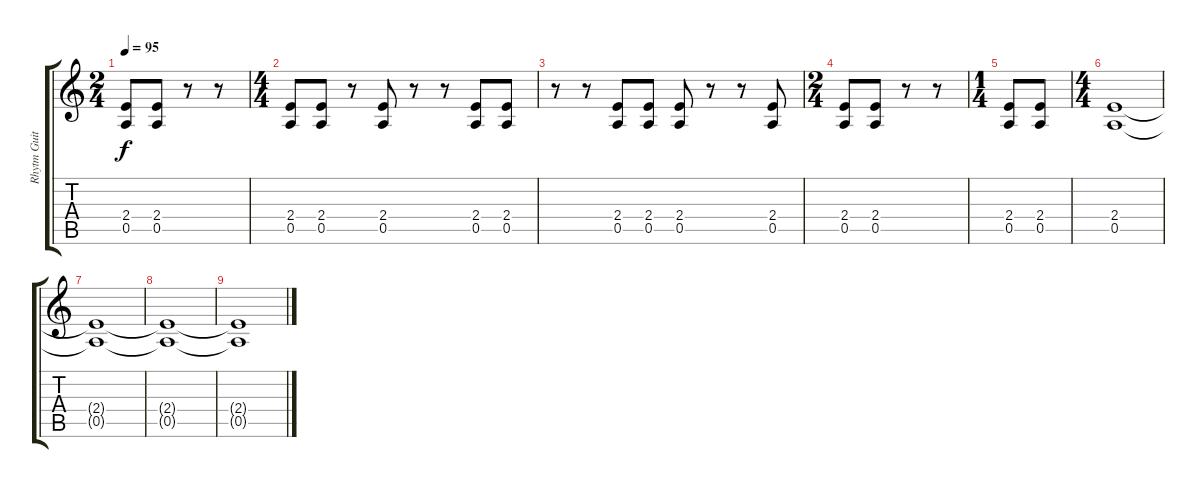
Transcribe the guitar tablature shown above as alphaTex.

\track ("Rhytm Guitar" "Rhytm Guit") {instrument distortionguitar}
\staff {score tabs}
\tuning (E4 B3 G3 D3 A2 E2) {hide}
\ts (2 4)
\tempo 95
\clef g2
\ks c
(2.4 0.5).8{dy f} (2.4 0.5).8 r.8 r.8 |
\ts (4 4)
(2.4 0.5).8 (2.4 0.5).8 r.8 (2.4 0.5).8 r.8 r.8 (2.4 0.5).8 (2.4 0.5).8 |
r.8 r.8 (2.4 0.5).8 (2.4 0.5).8 (2.4 0.5).8 r.8 r.8 (2.4 0.5).8 |
\ts (2 4)
(2.4 0.5).8 (2.4 0.5).8 r.8 r.8 |
\ts (1 4)
(2.4 0.5).8 (2.4 0.5).8 |
\ts (4 4)
(2.4 0.5).1 |
(2.4{t} 0.5{t}).1 |
(2.4{t} 0.5{t}).1 |
(2.4{t} 0.5{t}).1
